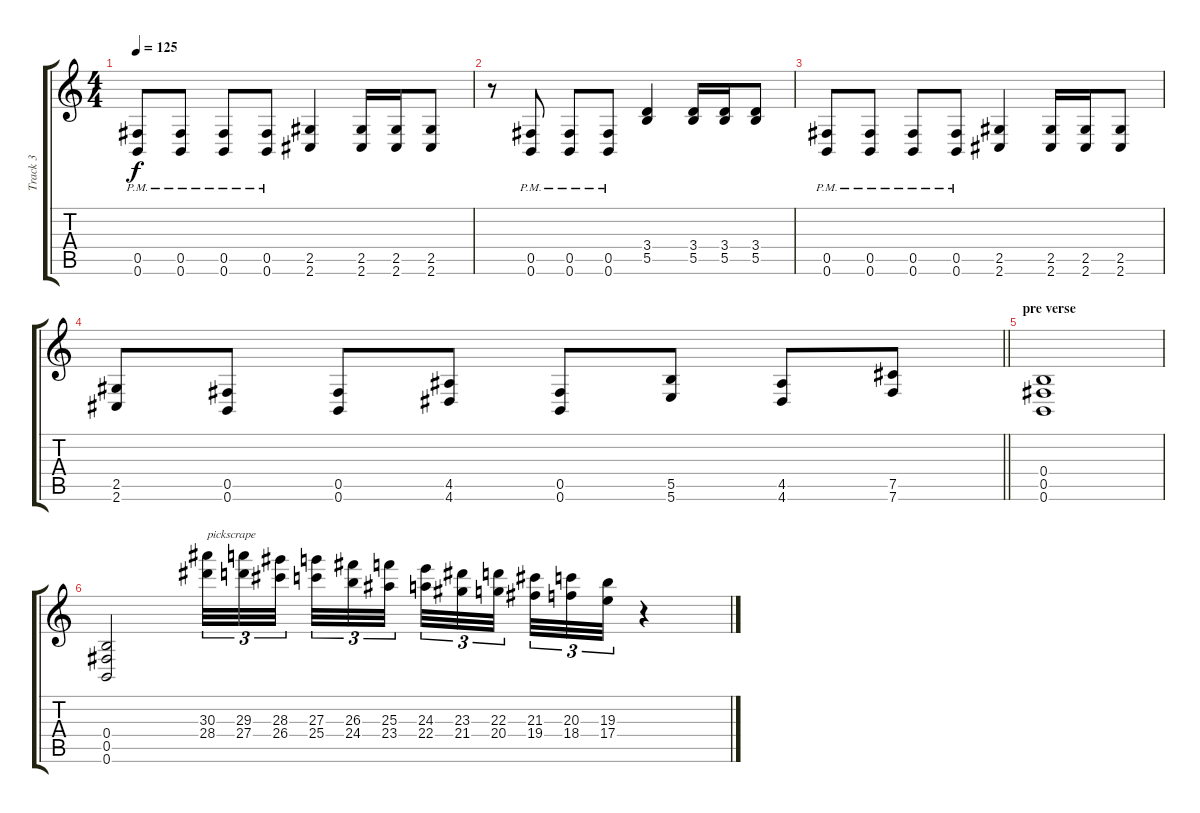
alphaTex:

\track ("Track 3" "Track 3") {instrument distortionguitar}
\staff {score tabs}
\tuning (Db4 Ab3 E3 B2 Gb2 B1) {hide}
\ts (4 4)
\tempo 125
\clef g2
\ks c
(0.5{pm} 0.6{pm}).8{dy f} (0.5{pm} 0.6{pm}).8 (0.5{pm} 0.6{pm}).8 (0.5{pm} 0.6{pm}).8 (2.5 2.6).4 (2.5 2.6).16 (2.5 2.6).16 (2.5 2.6).8 |
r.8 (0.5{pm} 0.6{pm}).8 (0.5{pm} 0.6{pm}).8 (0.5{pm} 0.6{pm}).8 (3.4 5.5).4 (3.4 5.5).16 (3.4 5.5).16 (3.4 5.5).8 |
(0.5{pm} 0.6{pm}).8 (0.5{pm} 0.6{pm}).8 (0.5{pm} 0.6{pm}).8 (0.5{pm} 0.6{pm}).8 (2.5 2.6).4 (2.5 2.6).16 (2.5 2.6).16 (2.5 2.6).8 |
\barLineRight lightlight
(2.5 2.6).8 (0.5 0.6).8 (0.5 0.6).8 (4.5 4.6).8 (0.5 0.6).8 (5.5 5.6).8 (4.5 4.6).8 (7.5 7.6).8 |
\section ("" "pre verse")
(0.4 0.5 0.6).1 |
(0.4 0.5 0.6).2 (30.3 28.4).32{tu (3 2) txt "pickscrape" instrument guitarfretnoise} (29.3 27.4).32{tu (3 2)} (28.3 26.4).32{tu (3 2) beam splitsecondary} (27.3 25.4).32{tu (3 2)} (26.3 24.4).32{tu (3 2)} (25.3 23.4).32{tu (3 2) beam splitsecondary} (24.3 22.4).32{tu (3 2)} (23.3 21.4).32{tu (3 2)} (22.3 20.4).32{tu (3 2) beam splitsecondary} (21.3 19.4).32{tu (3 2)} (20.3 18.4).32{tu (3 2)} (19.3 17.4).32{tu (3 2)} r.4
